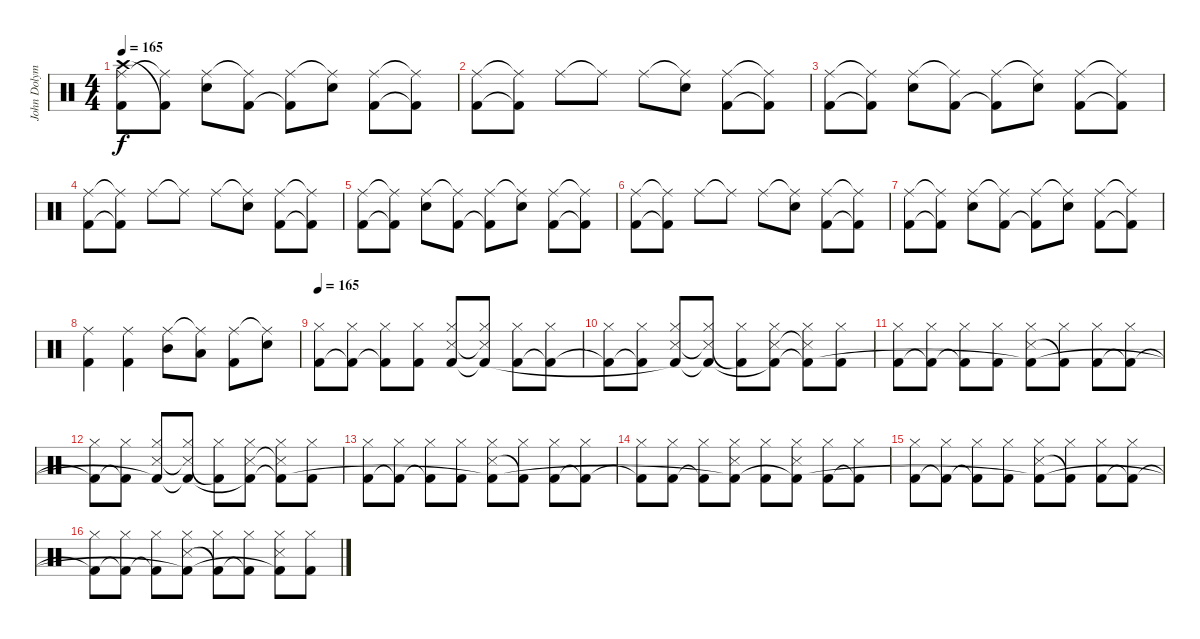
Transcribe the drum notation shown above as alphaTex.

\track ("John Dolyman" "John Dolym") {instrument percussion}
\staff {score}
\articulation defaults
\ts (4 4)
\tempo 165
\clef neutral
\ks c
("Ride (middle)" "Crash high (hit)" "Kick (hit) 2").8{dy f} ("Ride (middle)"{t} "Kick (hit) 2"{t}).8 ("Ride (middle)" "Electric Snare (hit)").8 ("Ride (middle)"{t} "Kick (hit) 2").8 ("Ride (middle)" "Kick (hit) 2"{t}).8 ("Ride (middle)"{t} "Electric Snare (hit)").8 ("Ride (middle)" "Kick (hit) 2").8 ("Ride (middle)"{t} "Kick (hit) 2"{t}).8 |
("Ride (middle)" "Kick (hit) 2").8 ("Ride (middle)"{t} "Kick (hit) 2"{t}).8 "Ride (middle)".8 "Ride (middle)"{t}.8 "Ride (middle)".8 ("Ride (middle)"{t} "Electric Snare (hit)").8 ("Ride (middle)" "Kick (hit) 2").8 ("Ride (middle)"{t} "Kick (hit) 2"{t}).8 |
("Ride (middle)" "Kick (hit) 2").8 ("Ride (middle)"{t} "Kick (hit) 2"{t}).8 ("Ride (middle)" "Electric Snare (hit)").8 ("Ride (middle)"{t} "Kick (hit) 2").8 ("Ride (middle)" "Kick (hit) 2"{t}).8 ("Ride (middle)"{t} "Electric Snare (hit)").8 ("Ride (middle)" "Kick (hit) 2").8 ("Ride (middle)"{t} "Kick (hit) 2"{t}).8 |
("Ride (middle)" "Kick (hit) 2").8 ("Ride (middle)"{t} "Kick (hit) 2"{t}).8 "Ride (middle)".8 "Ride (middle)"{t}.8 "Ride (middle)".8 ("Ride (middle)"{t} "Electric Snare (hit)").8 ("Ride (middle)" "Kick (hit) 2").8 ("Ride (middle)"{t} "Kick (hit) 2"{t}).8 |
("Ride (middle)" "Kick (hit) 2").8 ("Ride (middle)"{t} "Kick (hit) 2"{t}).8 ("Ride (middle)" "Electric Snare (hit)").8 ("Ride (middle)"{t} "Kick (hit) 2").8 ("Ride (middle)" "Kick (hit) 2"{t}).8 ("Ride (middle)"{t} "Electric Snare (hit)").8 ("Ride (middle)" "Kick (hit) 2").8 ("Ride (middle)"{t} "Kick (hit) 2"{t}).8 |
("Ride (middle)" "Kick (hit) 2").8 ("Ride (middle)"{t} "Kick (hit) 2"{t}).8 "Ride (middle)".8 "Ride (middle)"{t}.8 "Ride (middle)".8 ("Ride (middle)"{t} "Electric Snare (hit)").8 ("Ride (middle)" "Kick (hit) 2").8 ("Ride (middle)"{t} "Kick (hit) 2"{t}).8 |
("Ride (middle)" "Kick (hit) 2").8 ("Ride (middle)"{t} "Kick (hit) 2"{t}).8 ("Ride (middle)" "Electric Snare (hit)").8 ("Ride (middle)"{t} "Kick (hit) 2").8 ("Ride (middle)" "Kick (hit) 2"{t}).8 ("Ride (middle)"{t} "Electric Snare (hit)").8 ("Ride (middle)" "Kick (hit) 2").8 ("Ride (middle)"{t} "Kick (hit) 2"{t}).8 |
("Ride (middle)" "Kick (hit) 2").4 ("Ride (middle)" "Kick (hit) 2").4 ("Ride (middle)" "Mid Tom (hit)").8 ("Ride (middle)"{t} "Low Tom (hit)").8 ("Ride (middle)" "Kick (hit) 2").8 ("Ride (middle)"{t} "Electric Snare (hit)").8 |
\tempo 165
("Hi-Hat (closed)" "Kick (hit) 2").8 ("Hi-Hat (closed)" "Kick (hit) 2"{t}).8 ("Hi-Hat (closed)" "Kick (hit) 2"{t}).8 ("Hi-Hat (closed)" "Kick (hit) 2").8 ("Hi-Hat (closed)" "Snare (side stick) 3" "Kick (hit) 2").8 ("Hi-Hat (closed)" "Snare (side stick) 3"{t} "Kick (hit) 2"{t}).8 ("Hi-Hat (closed)" "Kick (hit) 2").8 ("Hi-Hat (closed)" "Kick (hit) 2"{t}).8 |
("Hi-Hat (closed)" "Kick (hit) 2"{t}).8 ("Hi-Hat (closed)" "Kick (hit) 2"{t}).8 ("Hi-Hat (closed)" "Snare (side stick) 3" "Kick (hit) 2"{t}).8 ("Hi-Hat (closed)" "Snare (side stick) 3"{t} "Kick (hit) 2"{t}).8 ("Hi-Hat (closed)" "Kick (hit) 2"{t}).8 ("Hi-Hat (closed)" "Snare (side stick) 3" "Kick (hit) 2"{t}).8 ("Hi-Hat (closed)" "Snare (side stick) 3"{t} "Kick (hit) 2"{t}).8 ("Hi-Hat (closed)" "Kick (hit) 2").8 |
("Hi-Hat (closed)" "Kick (hit) 2").8 ("Hi-Hat (closed)" "Kick (hit) 2"{t}).8 ("Hi-Hat (closed)" "Kick (hit) 2"{t}).8 ("Hi-Hat (closed)" "Kick (hit) 2").8 ("Hi-Hat (closed)" "Snare (side stick) 3" "Kick (hit) 2"{t}).8 ("Hi-Hat (closed)" "Kick (hit) 2"{t}).8 ("Hi-Hat (closed)" "Kick (hit) 2").8 ("Hi-Hat (closed)" "Kick (hit) 2"{t}).8 |
("Hi-Hat (closed)" "Kick (hit) 2"{t}).8 ("Hi-Hat (closed)" "Kick (hit) 2"{t}).8 ("Hi-Hat (closed)" "Snare (side stick) 3" "Kick (hit) 2"{t}).8 ("Hi-Hat (closed)" "Snare (side stick) 3"{t} "Kick (hit) 2"{t}).8 ("Hi-Hat (closed)" "Kick (hit) 2"{t}).8 ("Hi-Hat (closed)" "Snare (side stick) 3" "Kick (hit) 2"{t}).8 ("Hi-Hat (closed)" "Snare (side stick) 3"{t} "Kick (hit) 2"{t}).8 ("Hi-Hat (closed)" "Kick (hit) 2").8 |
("Hi-Hat (closed)" "Kick (hit) 2").8 ("Hi-Hat (closed)" "Kick (hit) 2"{t}).8 ("Hi-Hat (closed)" "Kick (hit) 2"{t}).8 ("Hi-Hat (closed)" "Kick (hit) 2").8 ("Hi-Hat (closed)" "Snare (side stick) 3" "Kick (hit) 2"{t}).8 ("Hi-Hat (closed)" "Kick (hit) 2"{t}).8 ("Hi-Hat (closed)" "Kick (hit) 2").8 ("Hi-Hat (closed)" "Kick (hit) 2"{t}).8 |
("Hi-Hat (closed)" "Kick (hit) 2"{t}).8 ("Hi-Hat (closed)" "Kick (hit) 2").8 ("Hi-Hat (closed)" "Kick (hit) 2"{t}).8 ("Hi-Hat (closed)" "Snare (side stick) 3" "Kick (hit) 2"{t}).8 ("Hi-Hat (closed)" "Kick (hit) 2").8 ("Hi-Hat (closed)" "Snare (side stick) 3" "Kick (hit) 2"{t}).8 ("Hi-Hat (closed)" "Kick (hit) 2").8 ("Hi-Hat (closed)" "Kick (hit) 2"{t}).8 |
("Hi-Hat (closed)" "Kick (hit) 2").8 ("Hi-Hat (closed)" "Kick (hit) 2"{t}).8 ("Hi-Hat (closed)" "Kick (hit) 2"{t}).8 ("Hi-Hat (closed)" "Kick (hit) 2").8 ("Hi-Hat (closed)" "Snare (side stick) 3" "Kick (hit) 2"{t}).8 ("Hi-Hat (closed)" "Kick (hit) 2"{t}).8 ("Hi-Hat (closed)" "Kick (hit) 2").8 ("Hi-Hat (closed)" "Kick (hit) 2"{t}).8 |
("Hi-Hat (closed)" "Kick (hit) 2"{t}).8 ("Hi-Hat (closed)" "Kick (hit) 2"{t}).8 ("Hi-Hat (closed)" "Kick (hit) 2"{t}).8 ("Hi-Hat (closed)" "Snare (side stick) 3" "Kick (hit) 2"{t}).8 ("Hi-Hat (closed)" "Kick (hit) 2"{t}).8 ("Hi-Hat (closed)" "Kick (hit) 2"{t}).8 ("Hi-Hat (closed)" "Snare (side stick) 3" "Kick (hit) 2"{t}).8 ("Hi-Hat (closed)" "Kick (hit) 2").8
